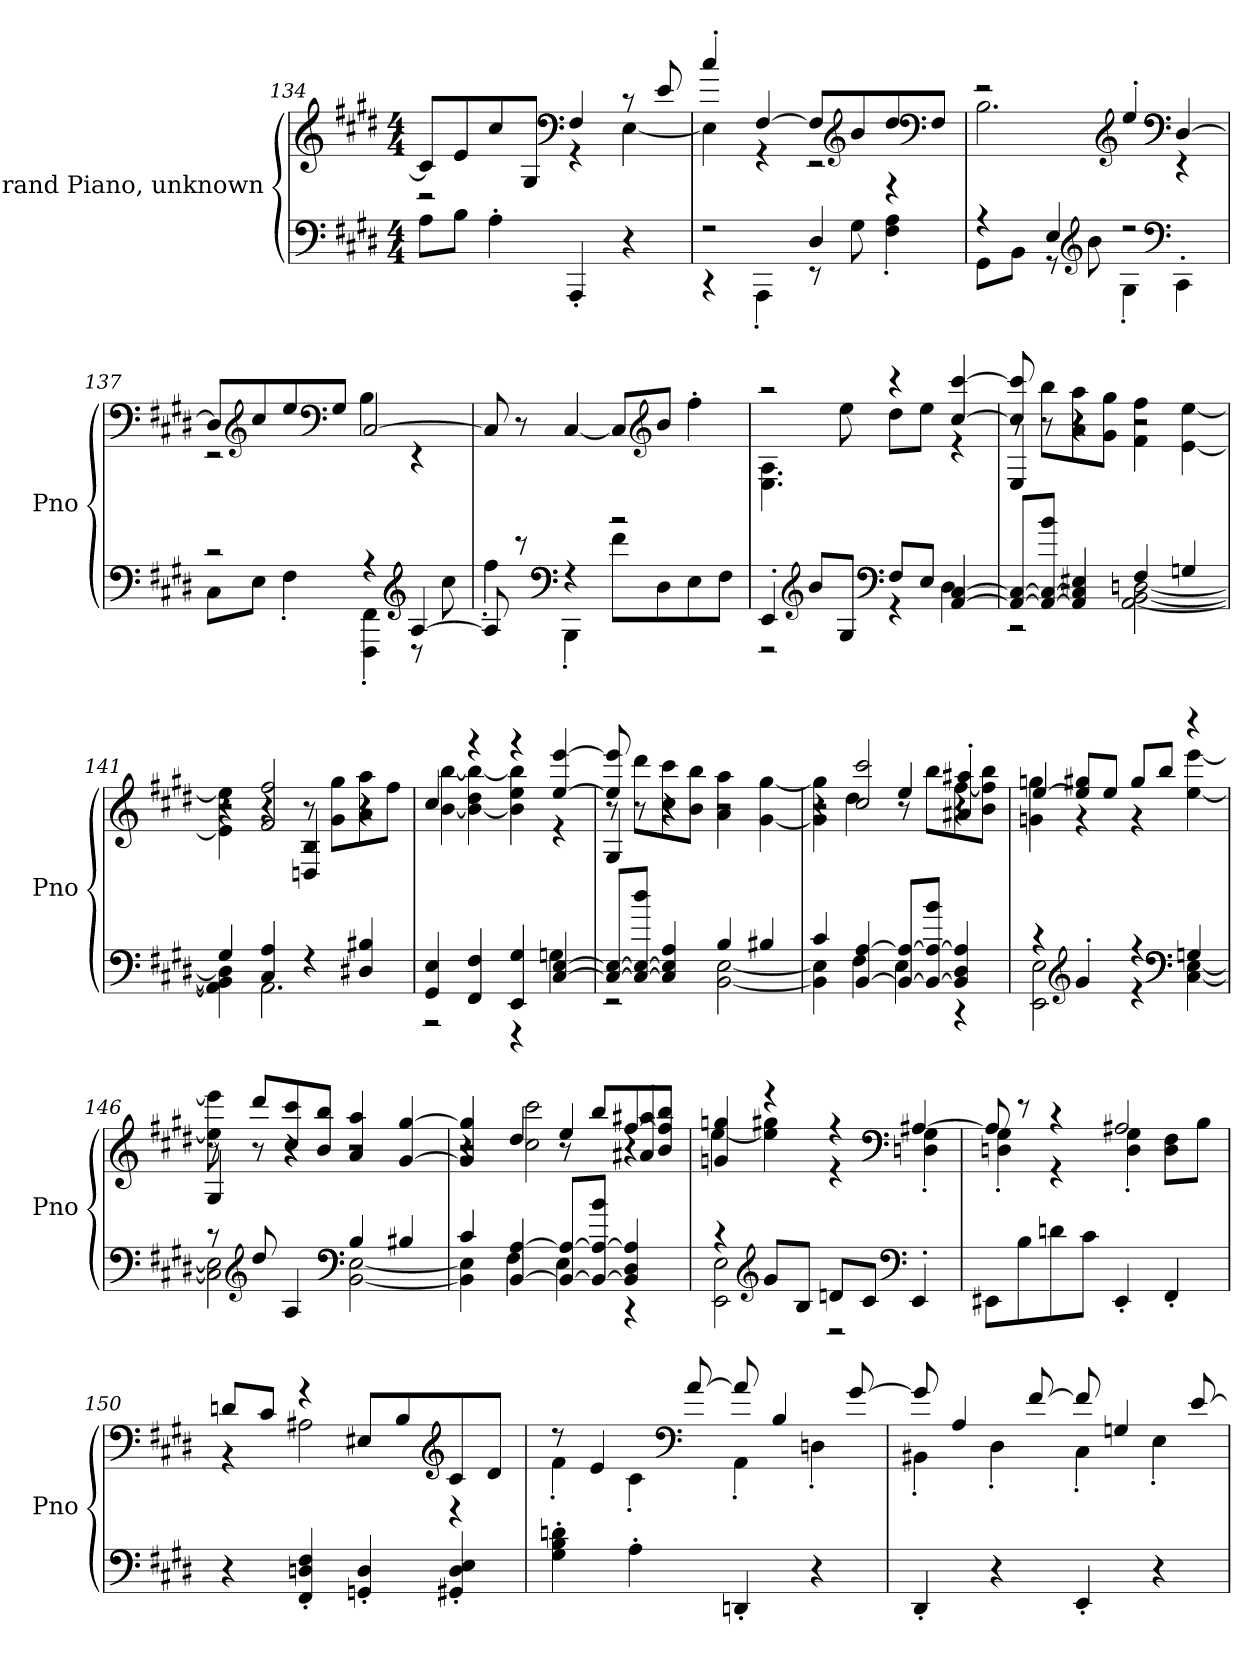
**kern	**kern
*part1	*part1
*staff2	*staff1
*I"Grand Piano, unknown	*
*I'Pno	*
*clefF4	*clefG2
*k[f#c#g#d#]	*k[f#c#g#d#]
*M4/4	*M4/4
=134	=134
*	*^
8A\L	8c#/L]	2r
8B\J	8e/	.
4A'\	8cc#/	.
.	8G#/J	.
*	*clefF4	*
4AAA'/	4F#/	4r
4r	8r	[4E\
.	8e/	.
!!LO:PB:g=z	!!
=135	=135	=135
*^	*	*
2r	4r	4cc#'/	4E\]
.	4AAA'\	[4F#/	4r
4D#/	8r	8F#/L]	2r
*	*	*clefG2	*
.	8G#\	8b/	.
4r	4F#\' 4A\'	8dd#/	.
*	*	*clefF4	*
.	.	8F#/J	.
=136	=136	=136	=136
4r	8GG#\L	2r	2.B\
.	8BB\J	.	.
4E/	8r	.	.
*clefG2	*	*	*
.	8b\	.	.
*	*	*clefG2	*
2r	4G#'\	4ee'/	.
*clefF4	*	*clefF4	*
.	4CC#'\	[4D#/	4r
=137	=137	=137	=137
2r	8C#\L	8D#/L]	2r
*	*	*clefG2	*
.	8E\J	8cc#/	.
.	4F#'\	8ee/	.
*	*	*clefF4	*
.	.	8G#/J	.
4r	4FFF#\' 4FF#\'	[2C#/	4B\
*clefG2	*	*	*
[4A/	8r	.	4r
.	8cc#\	.	.
*	*	*v	*v
!!LO:LB:g=z
=138	=138	=138
8A/]	4ff#'\	8C#/]
8r	.	8r
*clefF4	*	*
4r	4BBB'\	[4C#/
2r	8f#\L	8C#/L]
*	*	*clefG2
.	8D#\	8b/J
.	8E\	4ff#'\
.	8F#\J	.
=139	=139	=139
*	*	*^
4EE'/	2r	2r	4.E\ 4.A\
*clefG2	*	*	*
8b/L	.	.	.
8G#/J	.	.	8ee\
*clefF4	*	*	*
8F#/L	4r	4r	8dd#\L
8E/J	.	.	8ee\J
[4AA/ [4C#/	4D#\	[4cc#/ [4ccc#/	4r
=140	=140	=140	=140
*	*	*	*^
8AA/_ 8C#/_L	2r	8cc#/] 8ccc#/]	8r	4E/
8AA/_ 8C#/_ 8b/J	.	8r	8bb\L	.
4AA/] 4C#/] 4E#X/	.	4r	8a\ 8aa\	4r
.	.	.	8g#\ 8gg#\J	.
4F#/	[2AA\ [2BB\ [2Dn\	2r	4f#\ 4ff#\	2r
4Gn/	.	.	[4e\ [4ee\	.
=141	=141	=141	=141	=141
4G#/	4AA\] 4BB\] 4D\]	4r	4e\] 4ee\]	2r
4C#/ 4A/	2.AA\	2f#/ 2ff#/	4r	.
4r	.	.	8r	4Dn/ 4B/
.	.	.	8g#\ 8gg#\L	.
4D#X/ 4B#X/	.	4r	8a\ 8aa\	4r
.	.	.	8ff#\J	.
*	*	*	*v	*v
!!LO:LB:g=z
=142	=142	=142	=142
4GG#/ 4E/	2r	4cc#/	[4b\ [4bb\
4FF#/ 4F#/	.	4r	4b\_ 4dd#\ 4bb\_
4EE/ 4G#/	4r	4r	4b\] 4ee\ 4bb\]
[4C#/ [4E/	4Gn\	[4ee/ [4eee/	4r
=143	=143	=143	=143
*	*	*	*^
8C#/_ 8E/_L	2r	8ee/] 8eee/]	8r	4G#/
8C#/_ 8E/_ 8dd#/J	.	8r	8ddd#\L	.
4C#/] 4E/] 4A/	.	4r	8cc#\ 8ccc#\	4r
.	.	.	8b\ 8bb\J	.
4B/	[2BB\ [2E\	2r	4a\ 4aa\	2r
4B#X/	.	.	[4g#\ [4gg#\	.
=144	=144	=144	=144	=144
4c#/	4BB\] 4E\]	4r	4g#\] 4gg#\]	2r
[4BB/ [4A/	4F#\	2cc#/ 2ccc#/	4dd#\	.
8BB/_ 8A/_L	4E\	.	8r	4ee/
8BB/_ 8A/_ 8b/J	.	.	8bb\L	.
4BB/] 4D#/ 4A/]	4r	4r	[8ff#\	4a#X/' 4aa#X/'
.	.	.	8b\ 8ff#\] 8bb\J	.
*	*	*	*v	*v
=145	=145	=145	=145
4r	2EE\ 2E\	[4ee/	4gn\ 4ggn\
*clefG2	*	*	*
4g#'/	.	8ee/] 8gg#X/L	4r
.	.	8ee/J	.
4r	4r	8gg#/L	4r
.	.	8bb/J	.
*clefF4	*	*	*
4Gn/	[4C#\ [4E\	4r	[4ee\ [4eee\
!!LO:LB:g=z
=146	=146	=146	=146
*	*	*	*^
8r	2C#\] 2E\]	8r	8ee\] 8eee\]	4G#/
*clefG2	*	*	*	*
8dd#/	.	8ddd#/L	8r	.
4A/	.	8cc#/ 8ccc#/	4r	4r
.	.	8b/ 8bb/J	.	.
*clefF4	*	*	*	*
4B/	[2BB\ [2E\	4a/ 4aa/	2r	2r
4B#X/	.	[4g#/ [4gg#/	.	.
=147	=147	=147	=147	=147
4c#/	4BB\] 4E\]	4g#/] 4gg#/]	4r	2r
[4BB/ [4A/	4F#\	4dd#/	2cc#\ 2ccc#\	.
8BB/_ 8A/_L	4E\	8r	.	4ee/
8BB/_ 8A/_ 8b/J	.	8bb/L	.	.
4BB/] 4D#/ 4A/]	4r	[8ff#/	4r	4a#X/' 4aa#X/'
.	.	8b/ 8ff#/] 8bb/J	.	.
*	*	*	*v	*v
=148	=148	=148	=148
4r	2EE\ 2E\	4gn/ 4ggn/	[4ee\
*clefG2	*	*	*
8g#/L	.	4r	4ee\] 4gg#X\
8B/J	.	.	.
8dn/L	2r	4r	4r
8c#/J	.	.	.
*clefF4	*	*clefF4	*
4EE'/	.	[4A#X/	4Dn\' 4G#\'
*v	*v	*	*
!!LO:LB:g=z	!!
=149	=149	=149
8EE#X\L	8A#/]	4Dn\' 4G#\'
8B\	8r	.
8dn\	4r	4r
8c#\J	.	.
4EE#'/	2A#X/	4D\' 4G#\'
4FF#'/	.	8D\ 8F#\L
.	.	8B\J
=150	=150	=150
4r	8dn/L	4r
.	8c#/J	.
4FF#/' 4Dn/' 4F#/'	4r	2A#X\
4GGn/' 4D/'	8E#X/L	.
.	8B/	.
*	*clefG2	*
4GG#X/' 4D/' 4E/'	8c#/	4r
.	8d/J	.
=151	=151	=151
4G#\' 4B\' 4dn\'	8r	4f#'\
.	4e/	.
4A'\	.	4c#'\
*	*clefF4	*
.	[8a/	.
4DDn'/	8a/]	4AA'\
.	4B/	.
4r	.	4Dn'\
.	[8g#/	.
!!LO:PB:g=z	!!
=152	=152	=152
4DD#'/	8g#/]	4BB#X'\
.	4A/	.
4r	.	4D#'\
.	[8f#/	.
4EE'/	8f#/]	4C#'\
.	4Gn/	.
4r	.	4E'\
.	[8e/	.
*	*v	*v
=	=
*-	*-
